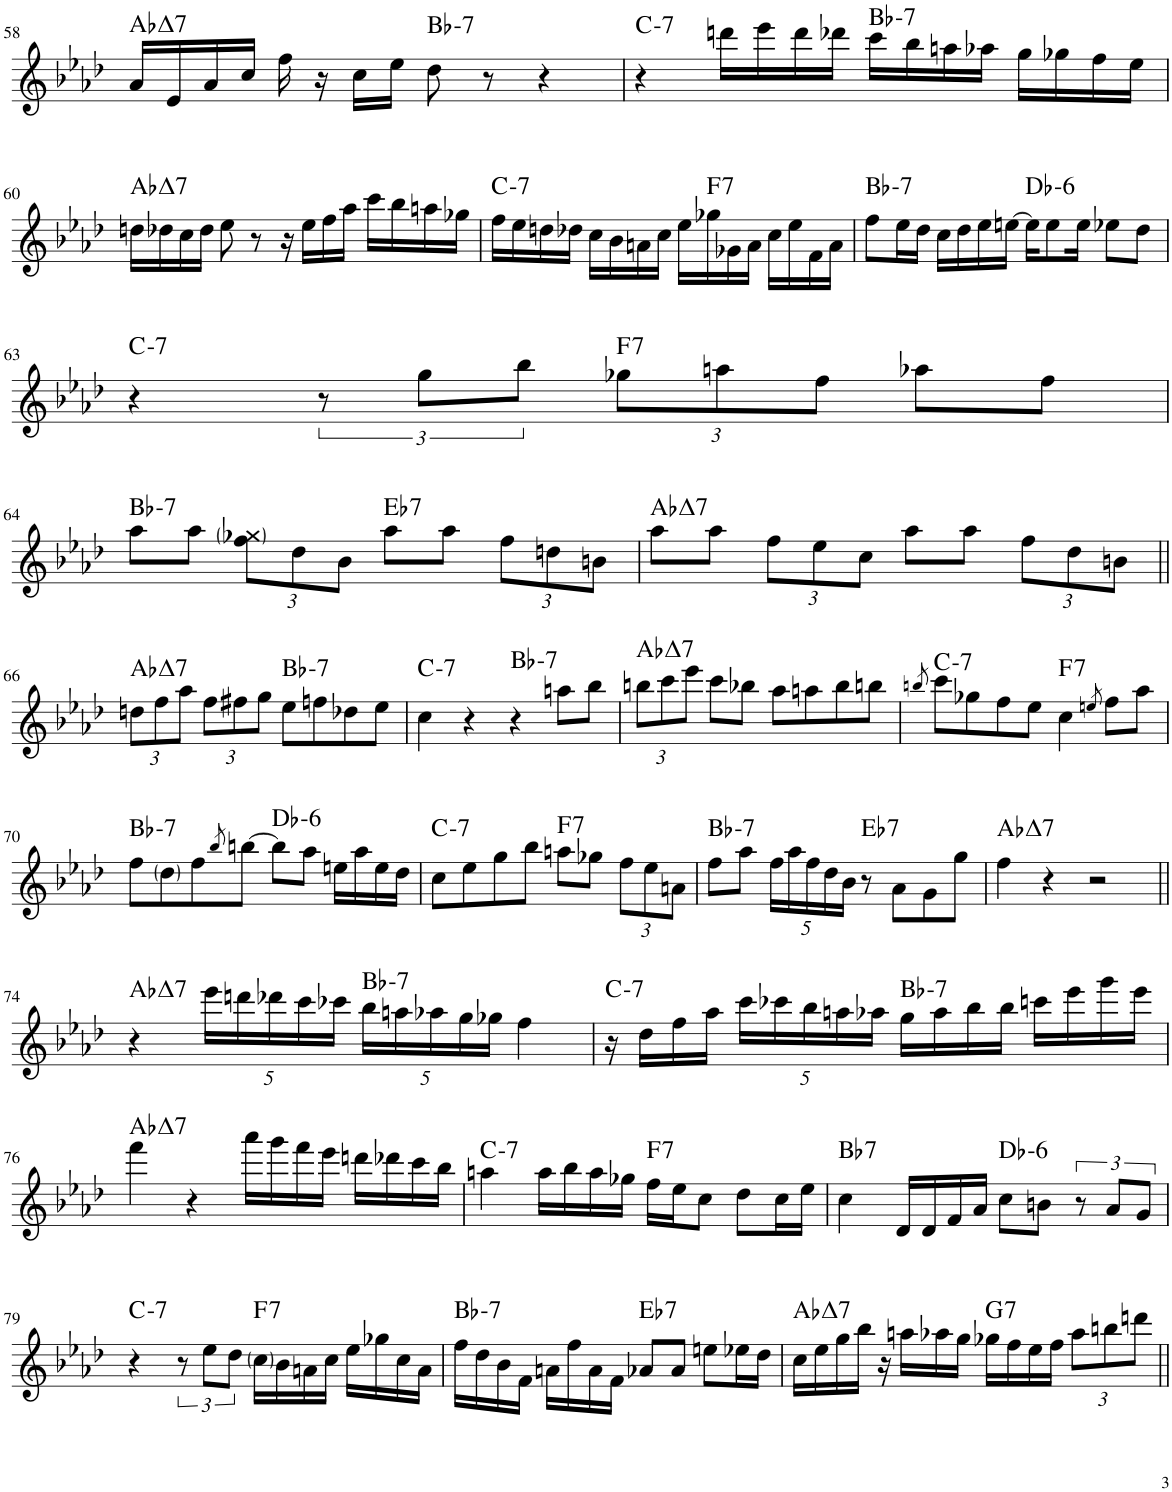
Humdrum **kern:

**kern	**harte
*part1	*part1
*staff1	*
*I"Piano	*
*I'Pno.	*
!!LO:PB:g=z
*clefG2	*
*k[b-e-a-d-]	*
*M4/4	*
=58	=58
!	!LO:H:kt=7
16a-/LL	Ab:maj7
16e-/	.
16a-/	.
16cc/JJ	.
16ff\	.
16r	.
16cc\LL	.
16ee-\JJ	.
!	!LO:H:kt=7
8dd-\	Bb:min7
8r	.
4r	.
=59	=59
!	!LO:H:kt=7
4r	C:min7
16dddn\LL	.
16eee-\	.
16ddd\	.
16ddd-X\JJ	.
!	!LO:H:kt=7
16ccc\LL	Bb:min7
16bb-\	.
16aan\	.
16aa-X\JJ	.
16gg\LL	.
16gg-X\	.
16ff\	.
16ee-\JJ	.
!!LO:LB:g=z
=60	=60
!	!LO:H:kt=7
16ddn\LL	Ab:maj7
16dd-X\	.
16cc\	.
16dd-\JJ	.
8ee-\	.
8r	.
16r	.
16ee-\LL	.
16ff\	.
16aa-\JJ	.
16ccc\LL	.
16bb-\	.
16aan\	.
16gg-X\JJ	.
=61	=61
!	!LO:H:kt=7
16ff\LL	C:min7
16ee-\	.
16ddn\	.
16dd-X\JJ	.
16cc\LL	.
16b-\	.
16an\	.
16cc\JJ	.
16ee-\LL	.
!	!LO:H:kt=7
16gg-X\	F:7
16g-X\	.
16a\JJ	.
16cc\LL	.
16ee-\	.
16f\	.
16a\JJ	.
=62	=62
!	!LO:H:kt=7
8ff\L	Bb:min7
16ee-\L	.
16dd-\JJ	.
16cc\LL	.
16dd-\	.
16ee-\	.
[16een\JJ	.
!	!LO:H:kt=6
16ee\KL]	Db:min6
8ee\	.
16ee\Jk	.
8ee-X\L	.
8dd-\J	.
!!LO:LB:g=z
=63	=63
!	!LO:H:kt=7
4r	C:min7
12r	.
12gg\L	.
12bb-\J	.
*Xbrackettup	*
!	!LO:H:kt=7
12gg-X\L	F:7
12aan\	.
12ff\J	.
8aa-X\L	.
8ff\J	.
!!LO:LB:g=z
=64	=64
!	!LO:H:kt=7
8aa-\L	Bb:min7
8aa-\J	.
12ff\ 12gg-X\L	.
12dd-\	.
12b-\J	.
!	!LO:H:kt=7
8aa-\L	Eb:7
8aa-\J	.
12ff\L	.
12ddn\	.
12bn\J	.
=65	=65
!	!LO:H:kt=7
8aa-\L	Ab:maj7
8aa-\J	.
12ff\L	.
12ee-\	.
12cc\J	.
8aa-\L	.
8aa-\J	.
12ff\L	.
12dd-\	.
12bn\J	.
!!LO:LB:g=z
=66||	=66||
!	!LO:H:kt=7
12ddn\L	Ab:maj7
12ff\	.
12aa-\J	.
12ff\L	.
12ff#X\	.
12gg\J	.
!	!LO:H:kt=7
8ee-\L	Bb:min7
8ffn\	.
8dd-X\	.
8ee-\J	.
=67	=67
!	!LO:H:kt=7
4cc\	C:min7
4r	.
!	!LO:H:kt=7
4r	Bb:min7
8aan\L	.
8bb-\J	.
=68	=68
!	!LO:H:kt=7
12bbn\L	Ab:maj7
12ccc\	.
12eee-\J	.
8ccc\L	.
8bb-X\J	.
8aa-\L	.
8aan\	.
8bb-\	.
8bbn\J	.
=69	=69
8qbbn/	.
!	!LO:H:kt=7
8ccc\L	C:min7
8gg-X\	.
8ff\	.
8ee-\J	.
!	!LO:H:kt=7
4cc\	F:7
8qeen/	.
8ff\L	.
8aa-\J	.
!!LO:LB:g=z
=70	=70
!	!LO:H:kt=7
8ff\L	Bb:min7
8dd-\	.
8ff\	.
8qbb-/	.
[8bbn\J	.
!	!LO:H:kt=6
8bb\L]	Db:min6
8aa-\J	.
16een\LL	.
16aa-\	.
16ee\	.
16dd-\JJ	.
=71	=71
!	!LO:H:kt=7
8cc\L	C:min7
8ee-\	.
8gg\	.
8bb-\J	.
!	!LO:H:kt=7
8aan\L	F:7
8gg-X\J	.
12ff\L	.
12ee-\	.
12an\J	.
=72	=72
!	!LO:H:kt=7
8ff\L	Bb:min7
8aa-\J	.
20ff\LL	.
20aa-\	.
20ff\	.
20dd-\	.
20b-\JJ	.
!	!LO:H:kt=7
8r	Eb:7
8a-\L	.
8g\	.
8gg\J	.
=73	=73
!	!LO:H:kt=7
4ff\	Ab:maj7
4r	.
2r	.
!!LO:LB:g=z
=74||	=74||
!	!LO:H:kt=7
4r	Ab:maj7
20eee-\LL	.
20dddn\	.
20ddd-X\	.
20ccc\	.
20ccc-X\JJ	.
!	!LO:H:kt=7
20bb-\LL	Bb:min7
20aan\	.
20aa-X\	.
20gg\	.
20gg-X\JJ	.
4ff\	.
=75	=75
!	!LO:H:kt=7
16r	C:min7
16dd-\LL	.
16ff\	.
16aa-\JJ	.
20ccc\LL	.
20ccc-X\	.
20bb-\	.
20aan\	.
20aa-X\JJ	.
!	!LO:H:kt=7
16gg\LL	Bb:min7
16aa-\	.
16bb-\	.
16bb-\JJ	.
16cccn\LL	.
16eee-\	.
16ggg\	.
16eee-\JJ	.
!!LO:LB:g=z
=76	=76
!	!LO:H:kt=7
4fff\	Ab:maj7
4r	.
16aaa-\LL	.
16ggg\	.
16fff\	.
16eee-\JJ	.
16dddn\LL	.
16ddd-X\	.
16ccc\	.
16bb-\JJ	.
=77	=77
!	!LO:H:kt=7
4aan\	C:min7
16aa\LL	.
16bb-\	.
16aa\	.
16gg-X\JJ	.
!	!LO:H:kt=7
16ff\LL	F:7
16ee-\J	.
8cc\J	.
8dd-\L	.
16cc\L	.
16ee-\JJ	.
=78	=78
!	!LO:H:kt=7
4cc\	Bb:7
16d-/LL	.
16d-/	.
16f/	.
16a-/JJ	.
!	!LO:H:kt=6
8cc\L	Db:min6
8bn\J	.
*brackettup	*
12r	.
12a-/L	.
12g/J	.
!!LO:LB:g=z
=79	=79
!	!LO:H:kt=7
4r	C:min7
12r	.
12ee-\L	.
12dd-\J	.
!	!LO:H:kt=7
16cc\LL	F:7
16b-\	.
16an\	.
16cc\JJ	.
16ee-\LL	.
16gg-X\	.
16cc\	.
16a\JJ	.
=80	=80
!	!LO:H:kt=7
16ff\LL	Bb:min7
16dd-\	.
16b-\	.
16f\JJ	.
16an\LL	.
16ff\	.
16a\	.
16f\JJ	.
!	!LO:H:kt=7
8a-X/L	Eb:7
8a-/J	.
8een\L	.
16ee-X\L	.
16dd-\JJ	.
=81	=81
!	!LO:H:kt=7
16cc\LL	Ab:maj7
16ee-\	.
16gg\	.
16bb-\JJ	.
16r	.
16aan\LL	.
16aa-X\	.
16gg\JJ	.
!	!LO:H:kt=7
16gg-X\LL	G:7
16ff\	.
16ee-\	.
16ff\JJ	.
*Xbrackettup	*
12aa-\L	.
12bbn\	.
12dddn\J	.
=||	=||
*-	*-
